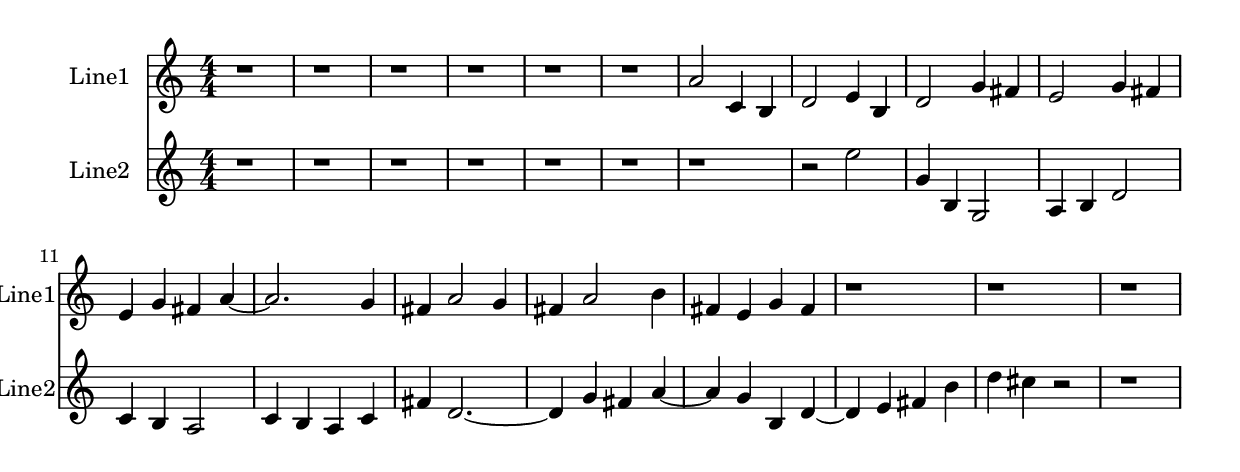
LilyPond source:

% 2016-09-11 13:43

\version "2.18.2"
\language "english"

\header {}

\layout {}

\paper {}

\score {
    \new Score <<
        \context Staff = "line1" {
            \set Staff.instrumentName = \markup { Line1 }
            \set Staff.shortInstrumentName = \markup { Line1 }
            {
                \numericTimeSignature
                \time 4/4
                \bar "||"
                \accidentalStyle modern-cautionary
                r1
                r1
                r1
                r1
                r1
                r1
                a'2
                c'4
                b4
                d'2
                e'4
                b4
                d'2
                g'4
                fs'4
                e'2
                g'4
                fs'4
                e'4
                g'4
                fs'4
                a'4 ~
                a'2.
                g'4
                fs'4
                a'2
                g'4
                fs'4
                a'2
                b'4
                fs'4
                e'4
                g'4
                fs'4
                r1
                r1
                r1
            }
        }
        \context Staff = "line2" {
            \set Staff.instrumentName = \markup { Line2 }
            \set Staff.shortInstrumentName = \markup { Line2 }
            {
                \numericTimeSignature
                \time 4/4
                \bar "||"
                \accidentalStyle modern-cautionary
                r1
                r1
                r1
                r1
                r1
                r1
                r1
                r2
                e''2
                g'4
                b4
                g2
                a4
                b4
                d'2
                c'4
                b4
                a2
                c'4
                b4
                a4
                c'4
                fs'4
                d'2. ~
                d'4
                g'4
                fs'4
                a'4 ~
                a'4
                g'4
                b4
                d'4 ~
                d'4
                e'4
                fs'4
                b'4
                d''4
                cs''4
                r2
                r1
            }
        }
    >>
}